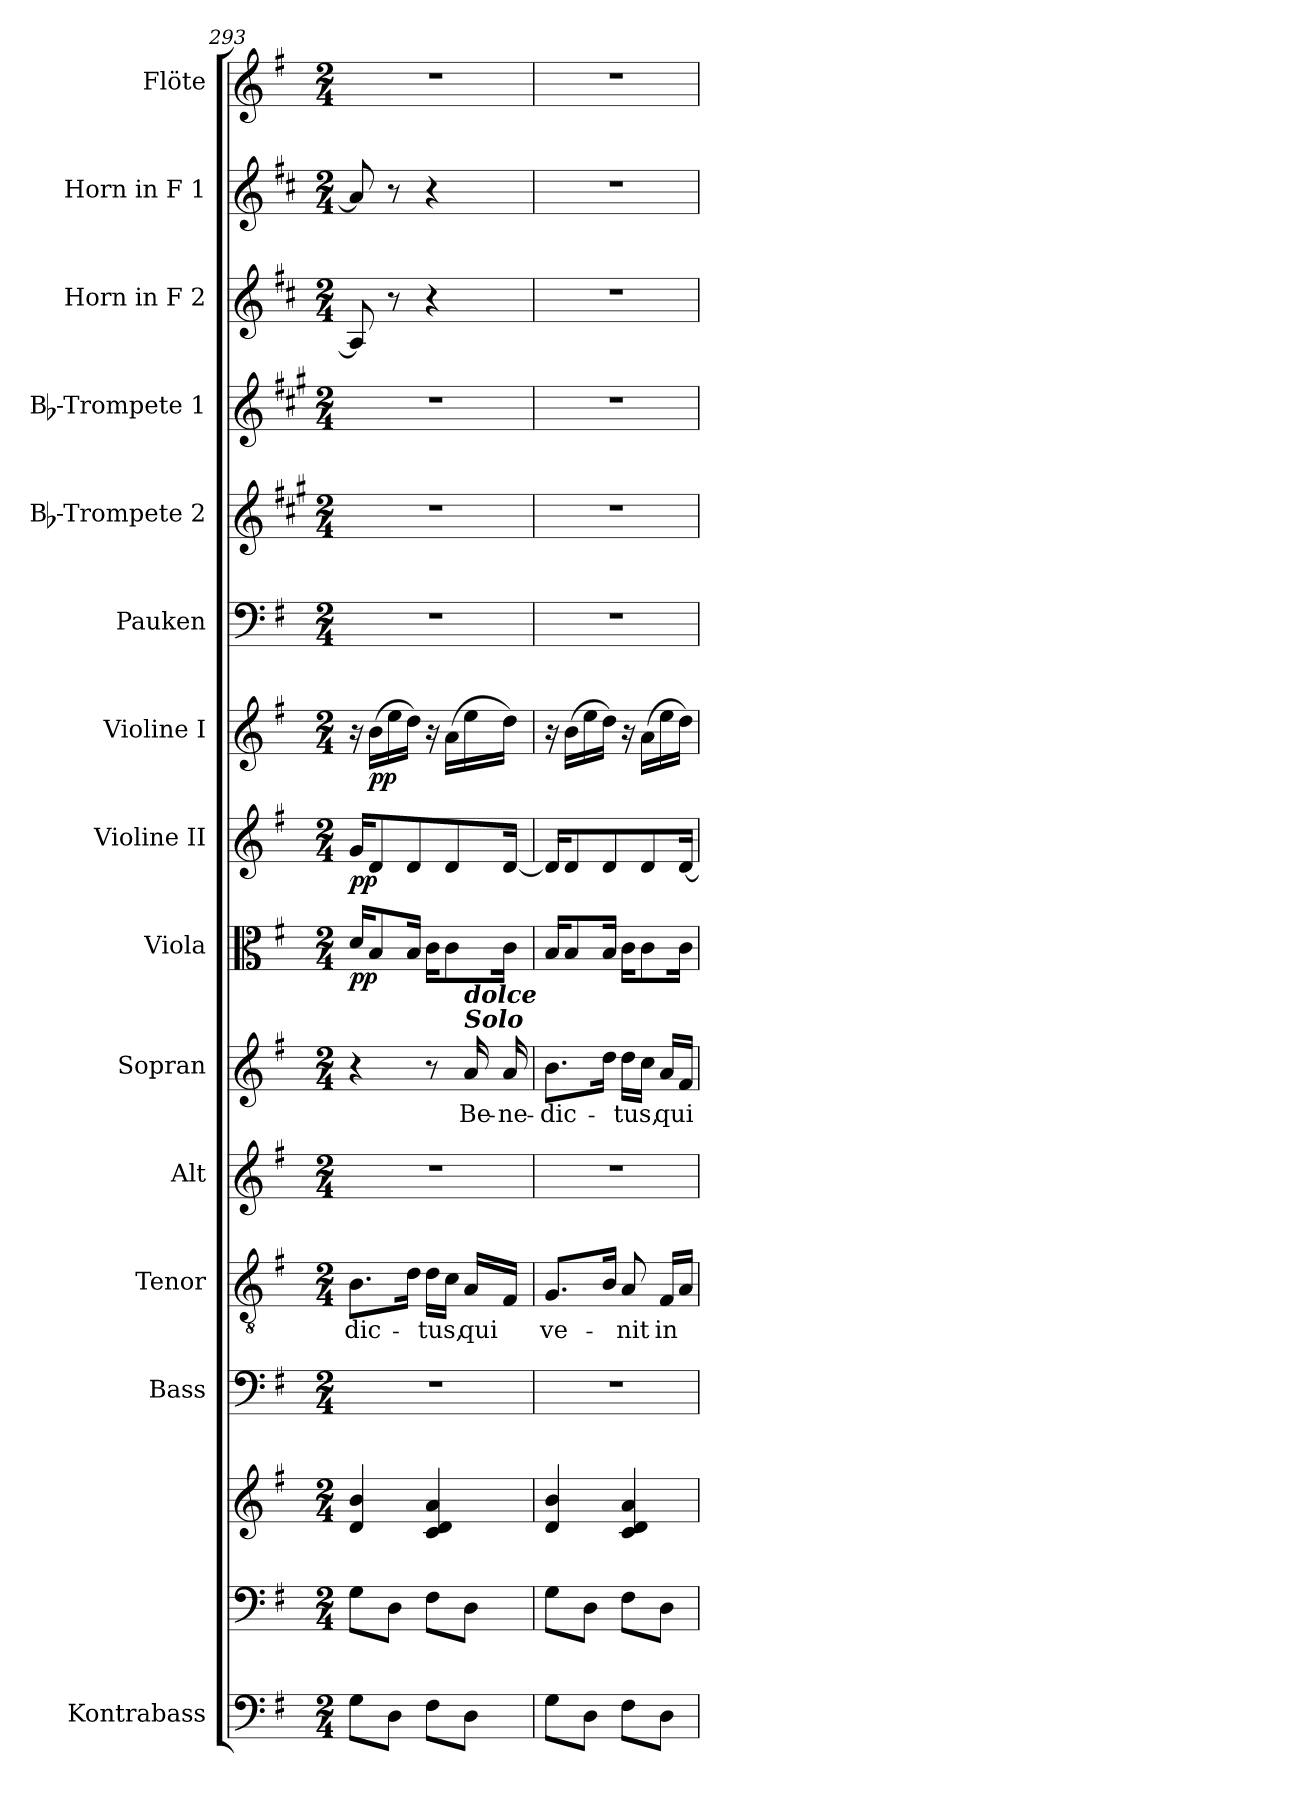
**kern	**kern	**kern	**kern	**kern	**text	**kern	**kern	**text	**kern	**dynam	**kern	**dynam	**kern	**dynam	**kern	**kern	**kern	**kern	**kern	**kern
*part15	*part14	*part14	*part13	*part12	*part12	*part11	*part10	*part10	*part9	*part9	*part8	*part8	*part7	*part7	*part6	*part5	*part4	*part3	*part2	*part1
*staff16	*staff15	*staff14	*staff13	*staff12	*staff12	*staff11	*staff10	*staff10	*staff9	*staff9	*staff8	*staff8	*staff7	*staff7	*staff6	*staff5	*staff4	*staff3	*staff2	*staff1
*I"Kontrabass	*	*	*I"Bass	*I"Tenor	*	*I"Alt	*I"Sopran	*	*I"Viola	*	*I"Violine II	*	*I"Violine I	*	*I"Pauken	*I"Bb-Trompete 2	*I"Bb-Trompete 1	*I"Horn in F 2	*I"Horn in F 1	*I"Flöte
*I'Kb.	*	*	*I'B.	*I'T.	*	*I'A.	*I'S.	*	*I'Vla.	*	*I'Vl. II	*	*I'Vl. I	*	*I'Pk.	*I'Bb Trp. 2	*I'Bb Trp. 1	*	*	*I'Fl.
*clefF4	*clefF4	*clefG2	*clefF4	*clefGv2	*	*clefG2	*clefG2	*	*clefC3	*	*clefG2	*	*clefG2	*	*clefF4	*clefG2	*clefG2	*clefG2	*clefG2	*clefG2
*ITrd7c12	*	*	*	*	*	*	*	*	*	*	*	*	*	*	*	*ITrd1c2	*ITrd1c2	*ITrd4c7	*ITrd4c7	*
*k[f#]	*k[f#]	*k[f#]	*k[f#]	*k[f#]	*	*k[f#]	*k[f#]	*	*k[f#]	*	*k[f#]	*	*k[f#]	*	*k[f#]	*k[f#]	*k[f#]	*k[f#]	*k[f#]	*k[f#]
*G:	*G:	*G:	*G:	*G:	*	*G:	*G:	*	*G:	*	*G:	*	*G:	*	*G:	*G:	*G:	*G:	*G:	*G:
*M2/4	*M2/4	*M2/4	*M2/4	*M2/4	*	*M2/4	*M2/4	*	*M2/4	*	*M2/4	*	*M2/4	*	*M2/4	*M2/4	*M2/4	*M2/4	*M2/4	*M2/4
=293	=293	=293	=293	=293	=293	=293	=293	=293	=293	=293	=293	=293	=293	=293	=293	=293	=293	=293	=293	=293
!	!	!	!	!	!LO:LY:b	!	!	!	!	!LO:DY:b	!	!LO:DY:b	!	!	!	!	!	!	!	!
8GG\L	8G\L	4d/ 4b/	2r	8.B\L	-dic-	2r	4r	.	16d/KL	pp	16g/KL	pp	16r	.	2r	2r	2r	8D/]	8d/]	2r
!	!	!	!	!	!	!	!	!	!	!	!	!	!	!LO:DY:b	!	!	!	!	!	!
.	.	.	.	.	.	.	.	.	8B/	.	8d/	.	(>16b\LL	pp	.	.	.	.	.	.
8DD\J	8D\J	.	.	.	.	.	.	.	.	.	.	.	16ee\	.	.	.	.	8r	8r	.
.	.	.	.	16d\Jk	.	.	.	.	16B/Jk	.	8d/	.	16dd\JJ)	.	.	.	.	.	.	.
!	!	!	!	!	!LO:LY:b	!	!	!	!	!	!	!	!	!	!	!	!	!	!	!
8FF#\L	8F#\L	4c/ 4d/ 4a/	.	16d\LL	-tus,	.	8r	.	16c\KL	.	.	.	16r	.	.	.	.	4r	4r	.
.	.	.	.	16c\JJ	.	.	.	.	8c\	.	8d/	.	(>16a\LL	.	.	.	.	.	.	.
!	!	!	!	!	!	!	!LO:TX:a:Bi:t=Solo	!	!	!	!	!	!	!	!	!	!	!	!	!
!	!	!	!	!	!	!	!LO:TX:a:Bi:t=dolce	!	!	!	!	!	!	!	!	!	!	!	!	!
!	!	!	!	!	!LO:LY:b	!	!	!LO:LY:b	!	!	!	!	!	!	!	!	!	!	!	!
8DD\J	8D\J	.	.	16A/LL	qui	.	16a/	Be-	.	.	.	.	16ee\	.	.	.	.	.	.	.
!	!	!	!	!	!	!	!	!LO:LY:b	!	!	!	!	!	!	!	!	!	!	!	!
.	.	.	.	16F#/JJ	.	.	16a/	-ne-	16c\Jk	.	[16d/Jk	.	16dd\JJ)	.	.	.	.	.	.	.
=294	=294	=294	=294	=294	=294	=294	=294	=294	=294	=294	=294	=294	=294	=294	=294	=294	=294	=294	=294	=294
!	!	!	!	!	!LO:LY:b	!	!	!LO:LY:b	!	!	!	!	!	!	!	!	!	!	!	!
8GG\L	8G\L	4d/ 4b/	2r	8.G/L	ve-	2r	8.b\L	-dic-	16B/KL	.	16d/KL]	.	16r	.	2r	2r	2r	2r	2r	2r
.	.	.	.	.	.	.	.	.	8B/	.	8d/	.	(>16b\LL	.	.	.	.	.	.	.
8DD\J	8D\J	.	.	.	.	.	.	.	.	.	.	.	16ee\	.	.	.	.	.	.	.
.	.	.	.	16B/Jk	.	.	16dd\Jk	.	16B/Jk	.	8d/	.	16dd\JJ)	.	.	.	.	.	.	.
!	!	!	!	!	!LO:LY:b	!	!	!LO:LY:b	!	!	!	!	!	!	!	!	!	!	!	!
8FF#\L	8F#\L	4c/ 4d/ 4a/	.	8A/	-nit	.	16dd\LL	-tus,	16c\KL	.	.	.	16r	.	.	.	.	.	.	.
.	.	.	.	.	.	.	16cc\JJ	.	8c\	.	8d/	.	(>16a\LL	.	.	.	.	.	.	.
!	!	!	!	!	!LO:LY:b	!	!	!LO:LY:b	!	!	!	!	!	!	!	!	!	!	!	!
8DD\J	8D\J	.	.	16F#/LL	in	.	16a/LL	qui	.	.	.	.	16ee\	.	.	.	.	.	.	.
.	.	.	.	16A/JJ	.	.	16f#/JJ	.	16c\Jk	.	[16d/Jk	.	16dd\JJ)	.	.	.	.	.	.	.
=	=	=	=	=	=	=	=	=	=	=	=	=	=	=	=	=	=	=	=	=
*-	*-	*-	*-	*-	*-	*-	*-	*-	*-	*-	*-	*-	*-	*-	*-	*-	*-	*-	*-	*-
